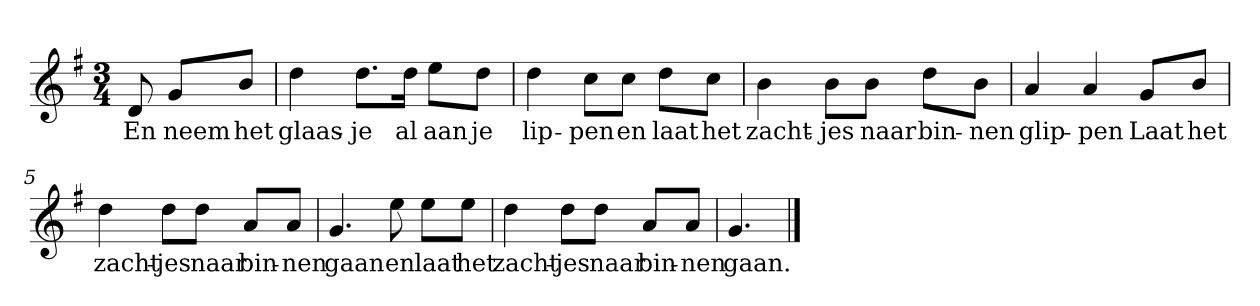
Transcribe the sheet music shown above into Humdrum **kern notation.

**kern	**text
*part1	*part1
*staff1	*staff1
*clefG2	*
*k[f#]	*
*G:	*
*M3/4	*
*MM120	*
=	=
8d	En
8g/L	neem
8b/J	het
=1	=1
4dd	glaas-
8.dd\L	-je
16dd\Jk	al
8ee\L	aan
8dd\J	je
=2	=2
4dd	lip-
8cc\L	-pen
8cc\J	en
8dd\L	laat
8cc\J	het
=3	=3
4b	zacht-
8b\L	-jes
8b\J	naar
8dd\L	bin-
8b\J	-nen
=4	=4
4a	glip-
4a	-pen
8g/L	Laat
8b/J	het
=5	=5
4dd	zacht-
8dd\L	-jes
8dd\J	naar
8a/L	bin-
8a/J	-nen
=6	=6
4.g	gaan
8ee	en
8ee\L	laat
8ee\J	het
=7	=7
4dd	zacht-
8dd\L	-jes
8dd\J	naar
8a/L	bin-
8a/J	-nen
=8	=8
4.g	gaan.
==	==
*-	*-
